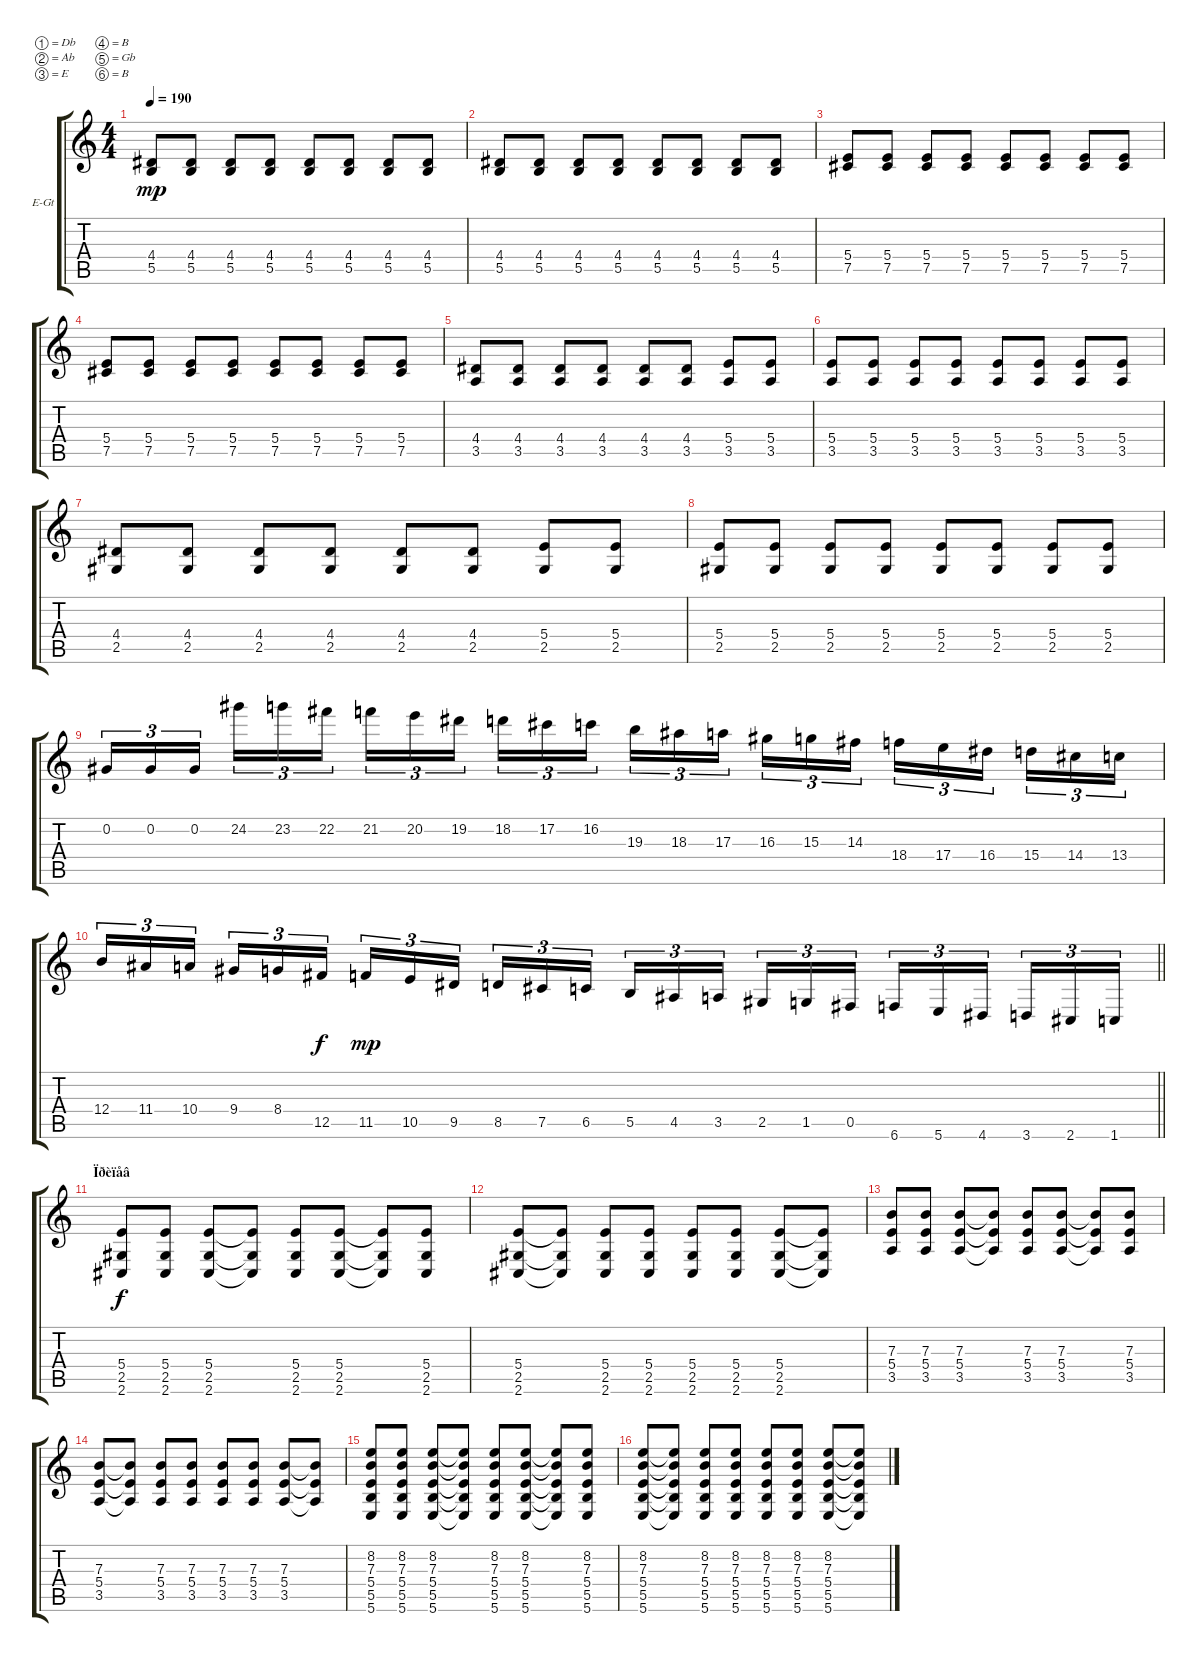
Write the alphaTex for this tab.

\bracketExtendMode groupsimilarinstruments
\firstSystemTrackNameOrientation horizontal
\otherSystemsTrackNameOrientation horizontal
\track ("Duke" "E-Gt") {instrument distortionguitar}
\staff {score tabs}
\tuning (Db4 Ab3 E3 B2 Gb2 B1)
\ts (4 4)
\tempo 190
\clef g2
\ks c
(4.4 5.5).8{dy mp} (4.4 5.5).8 (4.4 5.5).8 (4.4 5.5).8 (4.4 5.5).8 (4.4 5.5).8 (4.4 5.5).8 (4.4 5.5).8 |
(4.4 5.5).8 (4.4 5.5).8 (4.4 5.5).8 (4.4 5.5).8 (4.4 5.5).8 (4.4 5.5).8 (4.4 5.5).8 (4.4 5.5).8 |
(5.4 7.5).8 (5.4 7.5).8 (5.4 7.5).8 (5.4 7.5).8 (5.4 7.5).8 (5.4 7.5).8 (5.4 7.5).8 (5.4 7.5).8 |
(5.4 7.5).8 (5.4 7.5).8 (5.4 7.5).8 (5.4 7.5).8 (5.4 7.5).8 (5.4 7.5).8 (5.4 7.5).8 (5.4 7.5).8 |
(4.4 3.5).8 (4.4 3.5).8 (4.4 3.5).8 (4.4 3.5).8 (4.4 3.5).8 (4.4 3.5).8 (5.4 3.5).8 (5.4 3.5).8 |
(5.4 3.5).8 (5.4 3.5).8 (5.4 3.5).8 (5.4 3.5).8 (5.4 3.5).8 (5.4 3.5).8 (5.4 3.5).8 (5.4 3.5).8 |
(4.4 2.5).8 (4.4 2.5).8 (4.4 2.5).8 (4.4 2.5).8 (4.4 2.5).8 (4.4 2.5).8 (5.4 2.5).8 (5.4 2.5).8 |
(5.4 2.5).8 (5.4 2.5).8 (5.4 2.5).8 (5.4 2.5).8 (5.4 2.5).8 (5.4 2.5).8 (5.4 2.5).8 (5.4 2.5).8 |
0.2.16{tu (3 2)} 0.2.16{tu (3 2)} 0.2.16{tu (3 2)} 24.2.16{tu (3 2)} 23.2.16{tu (3 2)} 22.2.16{tu (3 2)} 21.2.16{tu (3 2)} 20.2.16{tu (3 2)} 19.2.16{tu (3 2)} 18.2.16{tu (3 2)} 17.2.16{tu (3 2)} 16.2.16{tu (3 2)} 19.3.16{tu (3 2)} 18.3.16{tu (3 2)} 17.3.16{tu (3 2)} 16.3.16{tu (3 2)} 15.3.16{tu (3 2)} 14.3.16{tu (3 2)} 18.4.16{tu (3 2)} 17.4.16{tu (3 2)} 16.4.16{tu (3 2)} 15.4.16{tu (3 2)} 14.4.16{tu (3 2)} 13.4.16{tu (3 2)} |
\barLineRight lightlight
12.4.16{tu (3 2)} 11.4.16{tu (3 2)} 10.4.16{tu (3 2)} 9.4.16{tu (3 2)} 8.4.16{tu (3 2)} 12.5.16{tu (3 2) dy f} 11.5.16{tu (3 2) dy mp} 10.5.16{tu (3 2)} 9.5.16{tu (3 2)} 8.5.16{tu (3 2)} 7.5.16{tu (3 2)} 6.5.16{tu (3 2)} 5.5.16{tu (3 2)} 4.5.16{tu (3 2)} 3.5.16{tu (3 2)} 2.5.16{tu (3 2)} 1.5.16{tu (3 2)} 0.5.16{tu (3 2)} 6.6.16{tu (3 2)} 5.6.16{tu (3 2)} 4.6.16{tu (3 2)} 3.6.16{tu (3 2)} 2.6.16{tu (3 2)} 1.6.16{tu (3 2)} |
\section ("" "Ïðèïåâ")
(5.4 2.5 2.6).8{dy f} (5.4 2.5 2.6).8 (5.4 2.5 2.6).8 (5.4{t} 2.5{t} 2.6{t}).8 (5.4 2.5 2.6).8 (5.4 2.5 2.6).8 (5.4{t} 2.5{t} 2.6{t}).8 (5.4 2.5 2.6).8 |
(5.4 2.5 2.6).8 (5.4{t} 2.5{t} 2.6{t}).8 (5.4 2.5 2.6).8 (5.4 2.5 2.6).8 (5.4 2.5 2.6).8 (5.4 2.5 2.6).8 (5.4 2.5 2.6).8 (5.4{t} 2.5{t} 2.6{t}).8 |
(7.3 5.4 3.5).8 (7.3 5.4 3.5).8 (7.3 5.4 3.5).8 (7.3{t} 5.4{t} 3.5{t}).8 (7.3 5.4 3.5).8 (7.3 5.4 3.5).8 (7.3{t} 5.4{t} 3.5{t}).8 (7.3 5.4 3.5).8 |
(7.3 5.4 3.5).8 (7.3{t} 5.4{t} 3.5{t}).8 (7.3 5.4 3.5).8 (7.3 5.4 3.5).8 (7.3 5.4 3.5).8 (7.3 5.4 3.5).8 (7.3 5.4 3.5).8 (7.3{t} 5.4{t} 3.5{t}).8 |
(8.2 7.3 5.4 5.5 5.6).8 (8.2 7.3 5.4 5.5 5.6).8 (8.2 7.3 5.4 5.5 5.6).8 (8.2{t} 7.3{t} 5.4{t} 5.5{t} 5.6{t}).8 (8.2 7.3 5.4 5.5 5.6).8 (8.2 7.3 5.4 5.5 5.6).8 (8.2{t} 7.3{t} 5.4{t} 5.5{t} 5.6{t}).8 (8.2 7.3 5.4 5.5 5.6).8 |
(8.2 7.3 5.4 5.5 5.6).8 (8.2{t} 7.3{t} 5.4{t} 5.5{t} 5.6{t}).8 (8.2 7.3 5.4 5.5 5.6).8 (8.2 7.3 5.4 5.5 5.6).8 (8.2 7.3 5.4 5.5 5.6).8 (8.2 7.3 5.4 5.5 5.6).8 (8.2 7.3 5.4 5.5 5.6).8 (8.2{t} 7.3{t} 5.4{t} 5.5{t} 5.6{t}).8
